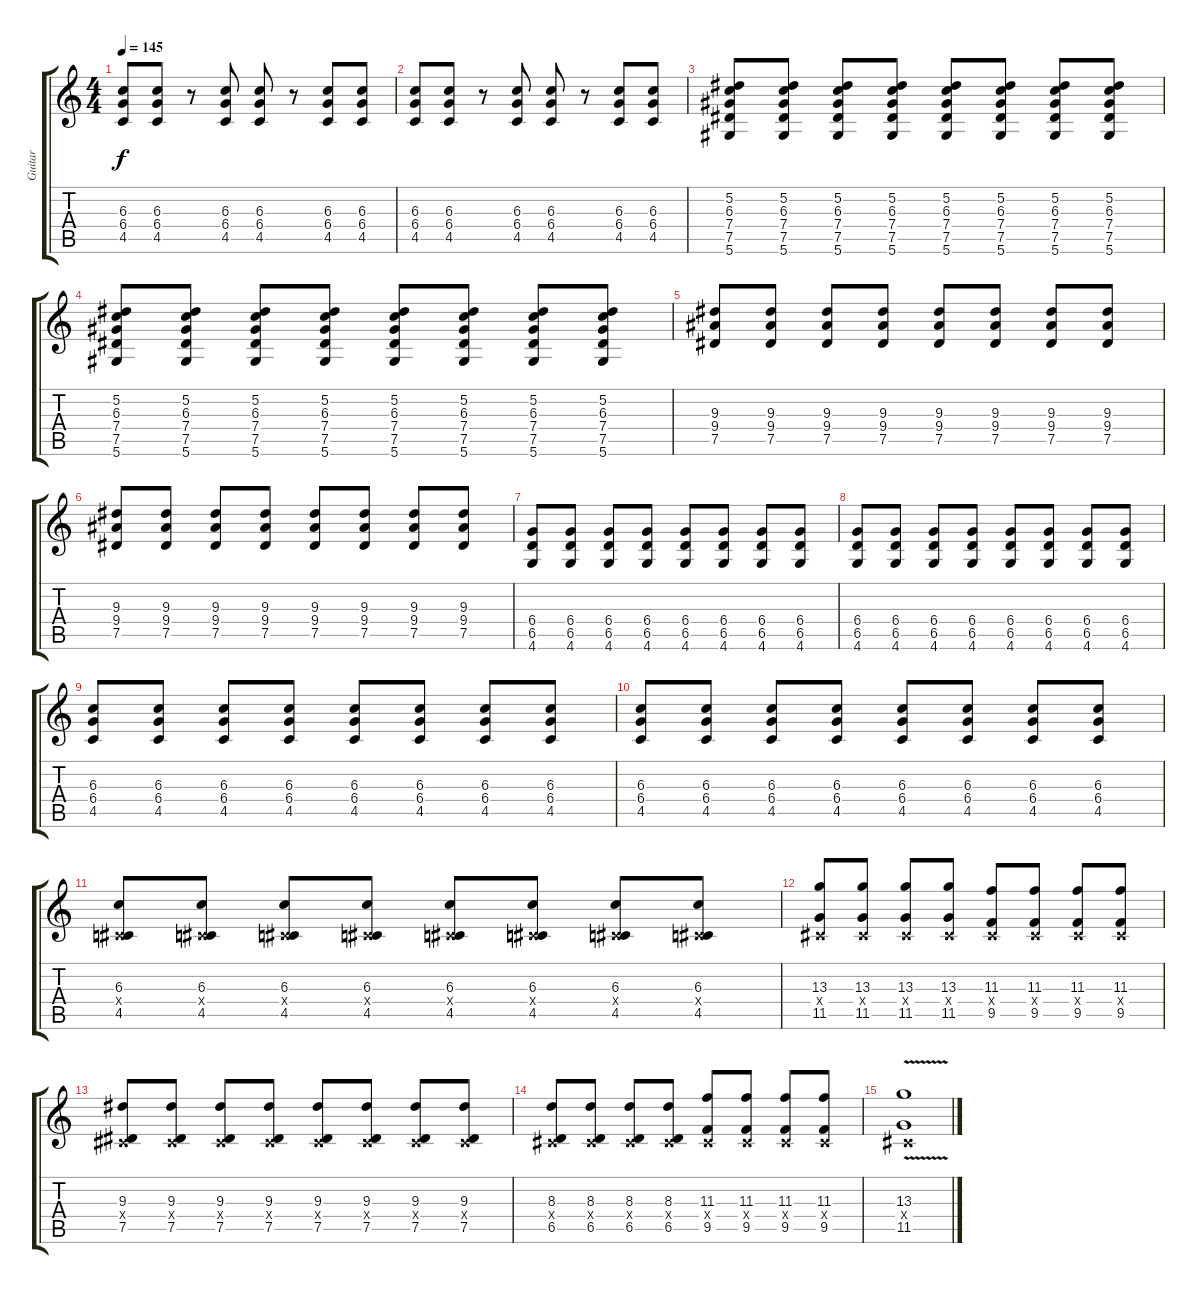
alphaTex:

\track ("Guitar" "Guitar") {instrument overdrivenguitar}
\staff {score tabs}
\tuning (Eb4 Bb3 Gb3 Db3 Ab2 Eb2) {hide}
\ts (4 4)
\tempo 145
\clef g2
\ks c
(6.3 6.4 4.5).8{dy f} (6.3 6.4 4.5).8 r.8 (6.3 6.4 4.5).8 (6.3 6.4 4.5).8 r.8 (6.3 6.4 4.5).8 (6.3 6.4 4.5).8 |
(6.3 6.4 4.5).8 (6.3 6.4 4.5).8 r.8 (6.3 6.4 4.5).8 (6.3 6.4 4.5).8 r.8 (6.3 6.4 4.5).8 (6.3 6.4 4.5).8 |
(5.2 6.3 7.4 7.5 5.6).8 (5.2 6.3 7.4 7.5 5.6).8 (5.2 6.3 7.4 7.5 5.6).8 (5.2 6.3 7.4 7.5 5.6).8 (5.2 6.3 7.4 7.5 5.6).8 (5.2 6.3 7.4 7.5 5.6).8 (5.2 6.3 7.4 7.5 5.6).8 (5.2 6.3 7.4 7.5 5.6).8 |
(5.2 6.3 7.4 7.5 5.6).8 (5.2 6.3 7.4 7.5 5.6).8 (5.2 6.3 7.4 7.5 5.6).8 (5.2 6.3 7.4 7.5 5.6).8 (5.2 6.3 7.4 7.5 5.6).8 (5.2 6.3 7.4 7.5 5.6).8 (5.2 6.3 7.4 7.5 5.6).8 (5.2 6.3 7.4 7.5 5.6).8 |
(9.3 9.4 7.5).8 (9.3 9.4 7.5).8 (9.3 9.4 7.5).8 (9.3 9.4 7.5).8 (9.3 9.4 7.5).8 (9.3 9.4 7.5).8 (9.3 9.4 7.5).8 (9.3 9.4 7.5).8 |
(9.3 9.4 7.5).8 (9.3 9.4 7.5).8 (9.3 9.4 7.5).8 (9.3 9.4 7.5).8 (9.3 9.4 7.5).8 (9.3 9.4 7.5).8 (9.3 9.4 7.5).8 (9.3 9.4 7.5).8 |
(6.4 6.5 4.6).8 (6.4 6.5 4.6).8 (6.4 6.5 4.6).8 (6.4 6.5 4.6).8 (6.4 6.5 4.6).8 (6.4 6.5 4.6).8 (6.4 6.5 4.6).8 (6.4 6.5 4.6).8 |
(6.4 6.5 4.6).8 (6.4 6.5 4.6).8 (6.4 6.5 4.6).8 (6.4 6.5 4.6).8 (6.4 6.5 4.6).8 (6.4 6.5 4.6).8 (6.4 6.5 4.6).8 (6.4 6.5 4.6).8 |
(6.3 6.4 4.5).8 (6.3 6.4 4.5).8 (6.3 6.4 4.5).8 (6.3 6.4 4.5).8 (6.3 6.4 4.5).8 (6.3 6.4 4.5).8 (6.3 6.4 4.5).8 (6.3 6.4 4.5).8 |
(6.3 6.4 4.5).8 (6.3 6.4 4.5).8 (6.3 6.4 4.5).8 (6.3 6.4 4.5).8 (6.3 6.4 4.5).8 (6.3 6.4 4.5).8 (6.3 6.4 4.5).8 (6.3 6.4 4.5).8 |
(6.3 0.4{x} 4.5).8 (6.3 0.4{x} 4.5).8 (6.3 0.4{x} 4.5).8 (6.3 0.4{x} 4.5).8 (6.3 0.4{x} 4.5).8 (6.3 0.4{x} 4.5).8 (6.3 0.4{x} 4.5).8 (6.3 0.4{x} 4.5).8 |
(13.3 0.4{x} 11.5).8 (13.3 0.4{x} 11.5).8 (13.3 0.4{x} 11.5).8 (13.3 0.4{x} 11.5).8 (11.3 0.4{x} 9.5).8 (11.3 0.4{x} 9.5).8 (11.3 0.4{x} 9.5).8 (11.3 0.4{x} 9.5).8 |
(9.3 0.4{x} 7.5).8 (9.3 0.4{x} 7.5).8 (9.3 0.4{x} 7.5).8 (9.3 0.4{x} 7.5).8 (9.3 0.4{x} 7.5).8 (9.3 0.4{x} 7.5).8 (9.3 0.4{x} 7.5).8 (9.3 0.4{x} 7.5).8 |
(8.3 0.4{x} 6.5).8 (8.3 0.4{x} 6.5).8 (8.3 0.4{x} 6.5).8 (8.3 0.4{x} 6.5).8 (11.3 0.4{x} 9.5).8 (11.3 0.4{x} 9.5).8 (11.3 0.4{x} 9.5).8 (11.3 0.4{x} 9.5).8 |
(13.3{v} 0.4{x} 11.5).1
